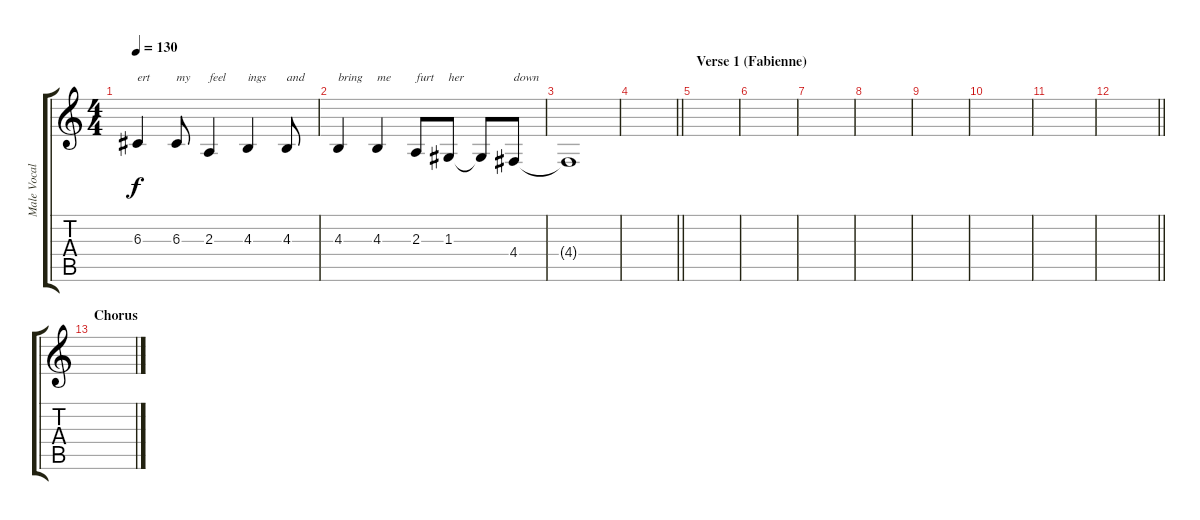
\track ("Male Vocals" "Male Vocal") {instrument lead6voice}
\staff {score tabs}
\tuning (E4 B3 G3 D3 A2 E2) {hide}
\ts (4 4)
\tempo 130
\clef g2
\ks c
6.3.4{txt "ert" dy f} 6.3.8{txt "my "} 2.3.4{txt "feel"} 4.3.4{txt "ings"} 4.3.8{txt "and"} |
4.3.4{txt "bring"} 4.3.4{txt "me"} 2.3.8{txt "furt"} 1.3.8{txt "her"} 1.3{t}.8 4.4.8{txt "down"} |
4.4{t}.1 |
\barLineRight lightlight
|
\section ("" "Verse 1 (Fabienne)")
|
|
|
|
|
|
|
\barLineRight lightlight
|
\section ("" "Chorus ")
